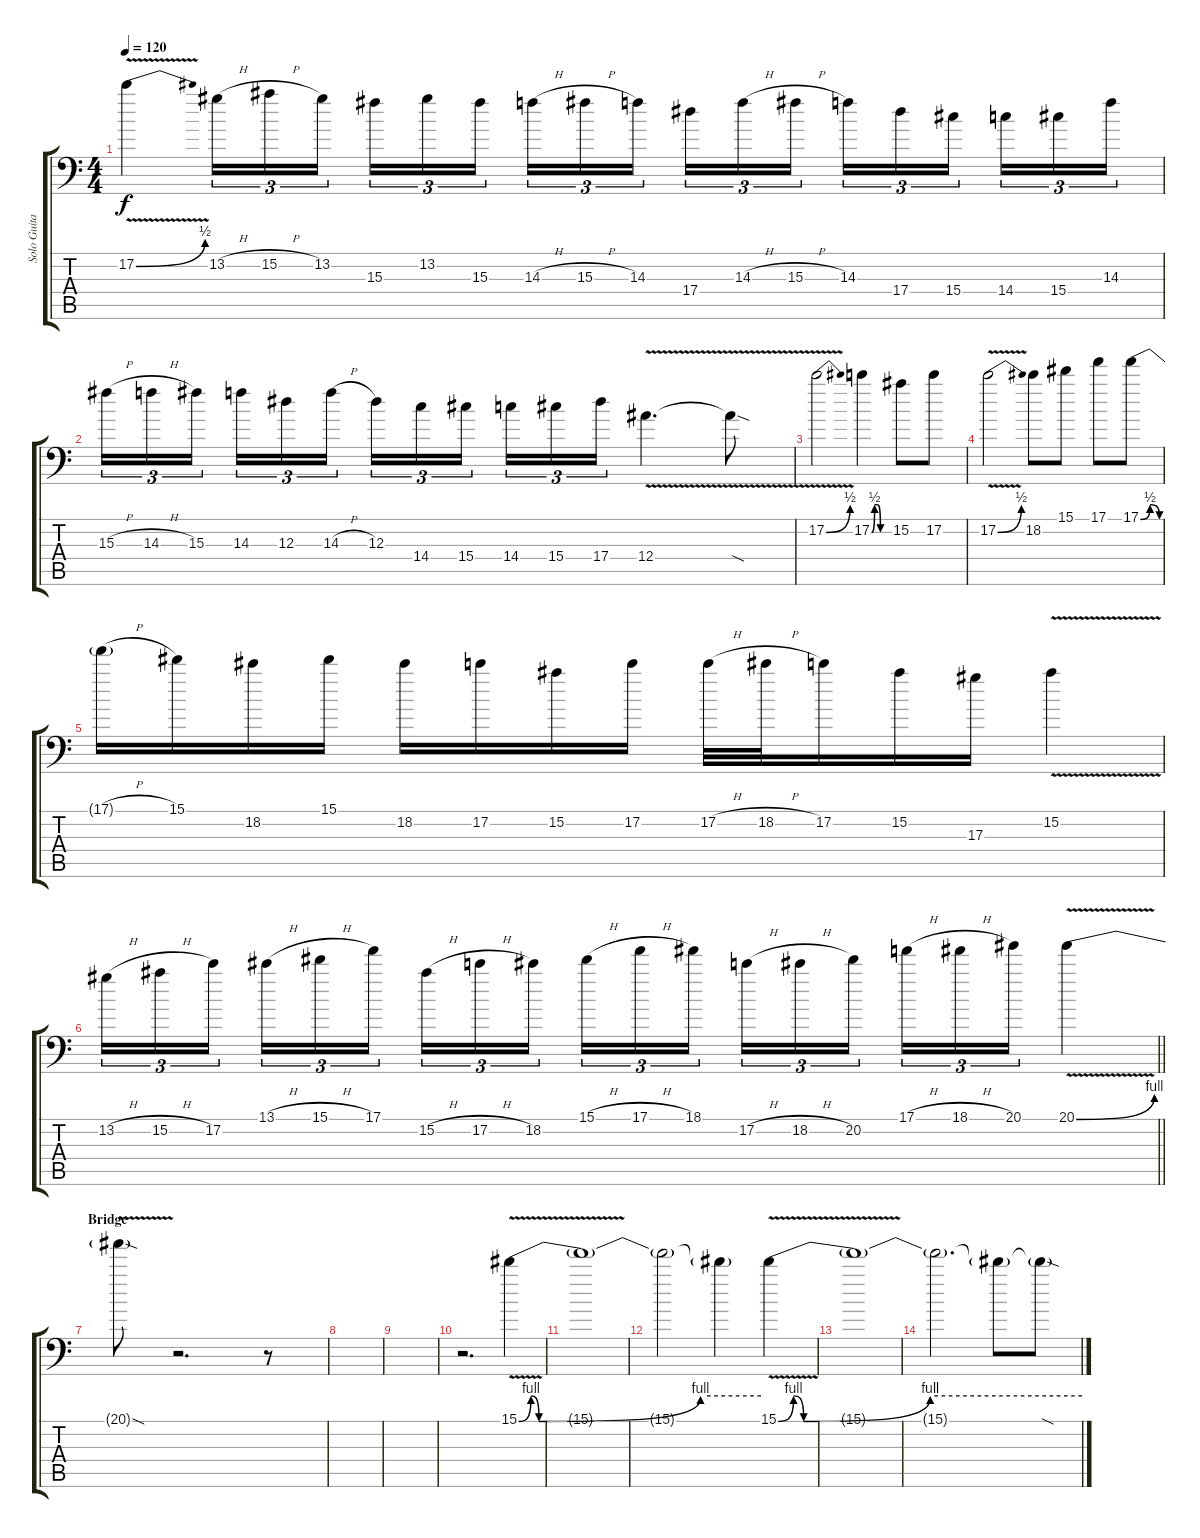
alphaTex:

\track ("Solo Guitar" "Solo Guita") {instrument distortionguitar}
\staff {score tabs}
\tuning (C4 G3 Eb3 Bb2 F2 Bb1) {hide}
\ts (4 4)
\tempo 120
\clef f4
\ks c
17.2{be (bend 0 0 60 2) v}.4{dy f} 13.2{h}.16{tu (3 2)} 15.2{h}.16{tu (3 2)} 13.2.16{tu (3 2) beam splitsecondary} 15.3.16{tu (3 2)} 13.2.16{tu (3 2)} 15.3.16{tu (3 2)} 14.3{h}.16{tu (3 2)} 15.3{h}.16{tu (3 2)} 14.3.16{tu (3 2) beam splitsecondary} 17.4.16{tu (3 2)} 14.3{h}.16{tu (3 2)} 15.3{h}.16{tu (3 2)} 14.3.16{tu (3 2)} 17.4.16{tu (3 2)} 15.4.16{tu (3 2) beam splitsecondary} 14.4.16{tu (3 2)} 15.4.16{tu (3 2)} 14.3.16{tu (3 2)} |
15.3{h}.16{tu (3 2)} 14.3{h}.16{tu (3 2)} 15.3.16{tu (3 2) beam splitsecondary} 14.3.16{tu (3 2)} 12.3.16{tu (3 2)} 14.3{h}.16{tu (3 2)} 12.3.16{tu (3 2)} 14.4.16{tu (3 2)} 15.4.16{tu (3 2) beam splitsecondary} 14.4.16{tu (3 2)} 15.4.16{tu (3 2)} 17.4.16{tu (3 2)} 12.4{v}.4{d} 12.4{sod t}.8 |
17.2{be (bend 0 0 60 2) v}.2 17.2{be (custom 0 0 10 2 20 2 30 0 60 0)}.4 15.2.8 17.2.8 |
17.2{be (bend 0 0 60 2) v}.2 18.2.8 15.1.8 17.1.8 17.1{be (bendrelease 0 0 45 2 45 2 60 0)}.8 |
17.1{h t}.16 15.1.16 18.2.16 15.1.16 18.2.16 17.2.16 15.2.16 17.2.16 17.2{h}.32 18.2{h}.32 17.2.16 15.2.16 17.3.16 15.2{v}.4 |
\barLineRight lightlight
13.2{h}.16{tu (3 2)} 15.2{h}.16{tu (3 2)} 17.2.16{tu (3 2) beam splitsecondary} 13.1{h}.16{tu (3 2)} 15.1{h}.16{tu (3 2)} 17.1.16{tu (3 2)} 15.2{h}.16{tu (3 2)} 17.2{h}.16{tu (3 2)} 18.2.16{tu (3 2) beam splitsecondary} 15.1{h}.16{tu (3 2)} 17.1{h}.16{tu (3 2)} 18.1.16{tu (3 2)} 17.2{h}.16{tu (3 2)} 18.2{h}.16{tu (3 2)} 20.2.16{tu (3 2) beam splitsecondary} 17.1{h}.16{tu (3 2)} 18.1{h}.16{tu (3 2)} 20.1.16{tu (3 2)} 20.1{be (bend 0 0 60 4) v}.4 |
\section ("" "Bridge")
20.1{sod t}.8 r.2{d} r.8 |
|
|
r.2{d volume 10 balance 0} 15.1{be (custom 0 0 3 4 5 0 45 4 60 4) v}.4 |
15.1{t}.1 |
15.1{t}.2 15.1{t}.4 15.1{be (custom 0 0 3 4 5 0 30 4 60 4) v}.4 |
15.1{t}.1 |
15.1{t}.2{d} 15.1{t}.8 15.1{sod t}.8
